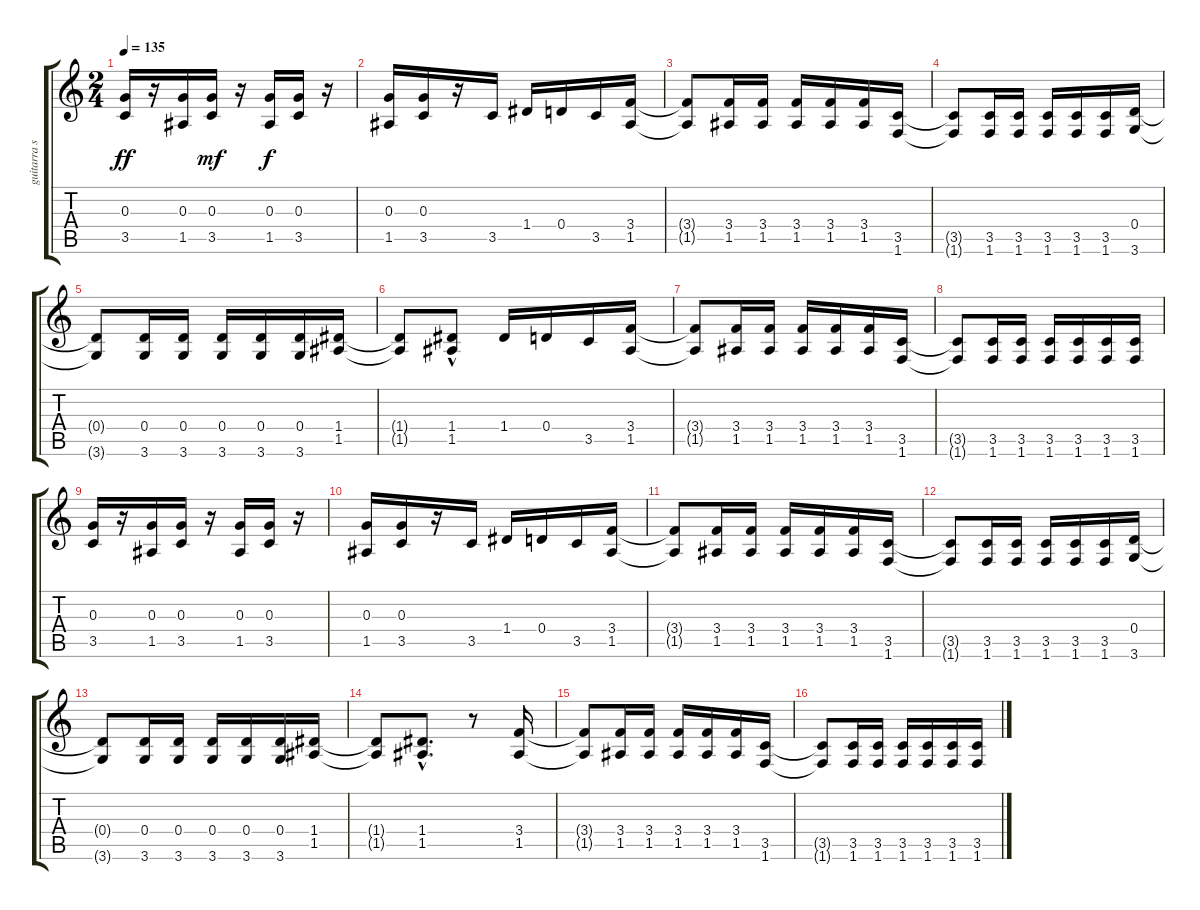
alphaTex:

\track ("guitarra saturada" "guitarra s") {instrument overdrivenguitar}
\staff {score tabs}
\tuning (E4 B3 G3 D3 A2 E2) {hide}
\ts (2 4)
\tempo 135
\clef g2
\ks c
(0.3 3.5).16{dy ff} r.16 (0.3 1.5).16 (0.3 3.5).16{dy mf} r.16 (0.3 1.5).16{dy f} (0.3 3.5).16 r.16 |
(0.3 1.5).16 (0.3 3.5).16 r.16 3.5.16 1.4.16 0.4.16 3.5.16 (3.4 1.5).16 |
(3.4{t} 1.5{t}).8 (3.4 1.5).16 (3.4 1.5).16 (3.4 1.5).16 (3.4 1.5).16 (3.4 1.5).16 (3.5 1.6).16 |
(3.5{t} 1.6{t}).8 (3.5 1.6).16 (3.5 1.6).16 (3.5 1.6).16 (3.5 1.6).16 (3.5 1.6).16 (0.4 3.6).16 |
(0.4{t} 3.6{t}).8 (0.4 3.6).16 (0.4 3.6).16 (0.4 3.6).16 (0.4 3.6).16 (0.4 3.6).16 (1.4 1.5).16 |
(1.4{t} 1.5{t}).8 (1.4 1.5{hac}).8 1.4.16 0.4.16 3.5.16 (3.4 1.5).16 |
(3.4{t} 1.5{t}).8 (3.4 1.5).16 (3.4 1.5).16 (3.4 1.5).16 (3.4 1.5).16 (3.4 1.5).16 (3.5 1.6).16 |
(3.5{t} 1.6{t}).8 (3.5 1.6).16 (3.5 1.6).16 (3.5 1.6).16 (3.5 1.6).16 (3.5 1.6).16 (3.5 1.6).16 |
(0.3 3.5).16 r.16 (0.3 1.5).16 (0.3 3.5).16 r.16 (0.3 1.5).16 (0.3 3.5).16 r.16 |
(0.3 1.5).16 (0.3 3.5).16 r.16 3.5.16 1.4.16 0.4.16 3.5.16 (3.4 1.5).16 |
(3.4{t} 1.5{t}).8 (3.4 1.5).16 (3.4 1.5).16 (3.4 1.5).16 (3.4 1.5).16 (3.4 1.5).16 (3.5 1.6).16 |
(3.5{t} 1.6{t}).8 (3.5 1.6).16 (3.5 1.6).16 (3.5 1.6).16 (3.5 1.6).16 (3.5 1.6).16 (0.4 3.6).16 |
(0.4{t} 3.6{t}).8 (0.4 3.6).16 (0.4 3.6).16 (0.4 3.6).16 (0.4 3.6).16 (0.4 3.6).16 (1.4 1.5).16 |
(1.4{t} 1.5{t}).8 (1.4{hac} 1.5{hac}).8{d} r.8 (3.4 1.5).16 |
(3.4{t} 1.5{t}).8 (3.4 1.5).16 (3.4 1.5).16 (3.4 1.5).16 (3.4 1.5).16 (3.4 1.5).16 (3.5 1.6).16 |
(3.5{t} 1.6{t}).8 (3.5 1.6).16 (3.5 1.6).16 (3.5 1.6).16 (3.5 1.6).16 (3.5 1.6).16 (3.5 1.6).16
